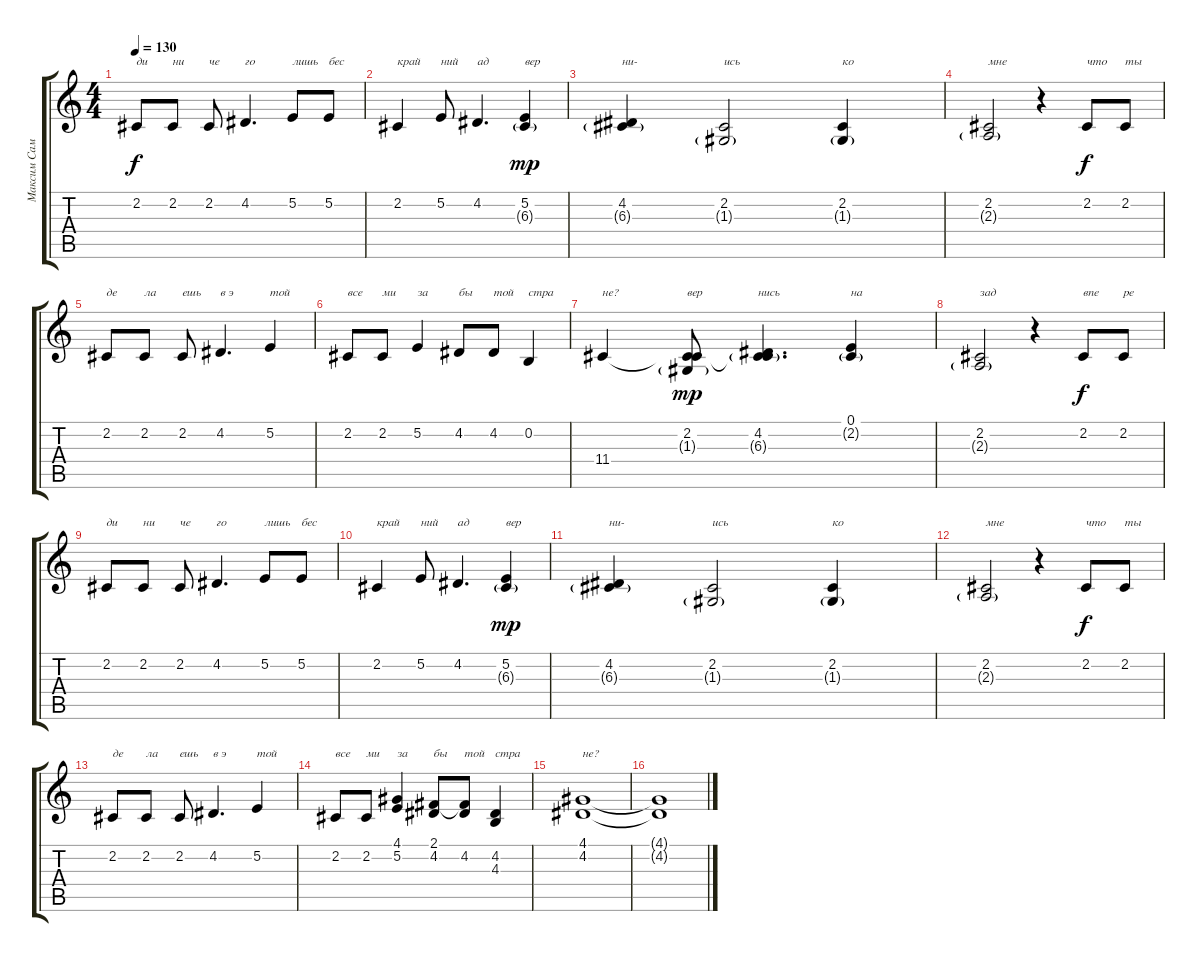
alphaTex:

\track ("Максим Самосват" "Максим Сам") {instrument bassoon}
\staff {score tabs}
\tuning (E4 B3 G3 D3 A2 E2) {hide}
\ts (4 4)
\tempo 130
\clef g2
\ks c
2.2.8{txt "ди" dy f} 2.2.8{txt "ни"} 2.2.8{txt "че"} 4.2.4{d txt "го"} 5.2.8{txt "лишь"} 5.2.8{txt "бес"} |
2.2.4{txt "край"} 5.2.8{txt "ний"} 4.2.4{d txt "ад"} (5.2 6.3{g}).4{txt "вер" dy mp} |
(4.2 6.3{g}).4{txt "ни-"} (2.2 1.3{g}).2{txt "ись"} (2.2 1.3{g}).4{txt "ко"} |
(2.2 2.3{g}).2{txt "мне"} r.4 2.2.8{txt "что" dy f} 2.2.8{txt "ты"} |
2.2.8{txt "де"} 2.2.8{txt "ла"} 2.2.8{txt "ешь"} 4.2.4{d txt "в э"} 5.2.4{txt "той"} |
2.2.8{txt "все"} 2.2.8{txt "ми"} 5.2.4{txt "за"} 4.2.8{txt "бы"} 4.2.8{txt "той"} 0.2.4{txt "стра"} |
11.4.4{txt "не?"} (2.2 1.3{g} 11.4{t}).8{txt "вер" dy mp} (4.2 6.3{g} 11.4{t}).4{d txt "нись"} (0.1 2.2{g}).4{txt "на"} |
(2.2 2.3{g}).2{txt "зад"} r.4 2.2.8{txt "впе" dy f} 2.2.8{txt "ре"} |
2.2.8{txt "ди"} 2.2.8{txt "ни"} 2.2.8{txt "че"} 4.2.4{d txt "го"} 5.2.8{txt "лишь"} 5.2.8{txt "бес"} |
2.2.4{txt "край"} 5.2.8{txt "ний"} 4.2.4{d txt "ад"} (5.2 6.3{g}).4{txt "вер" dy mp} |
(4.2 6.3{g}).4{txt "ни-"} (2.2 1.3{g}).2{txt "ись"} (2.2 1.3{g}).4{txt "ко"} |
(2.2 2.3{g}).2{txt "мне"} r.4 2.2.8{txt "что" dy f} 2.2.8{txt "ты"} |
2.2.8{txt "де"} 2.2.8{txt "ла"} 2.2.8{txt "ешь"} 4.2.4{d txt "в э"} 5.2.4{txt "той"} |
2.2.8{txt "все"} 2.2.8{txt "ми"} (4.1 5.2).4{txt "за"} (2.1 4.2).8{txt "бы"} (2.1{t} 4.2).8{txt "той"} (4.2 4.3).4{txt "стра"} |
(4.1 4.2).1{txt "не?"} |
(4.1{t} 4.2{t}).1
